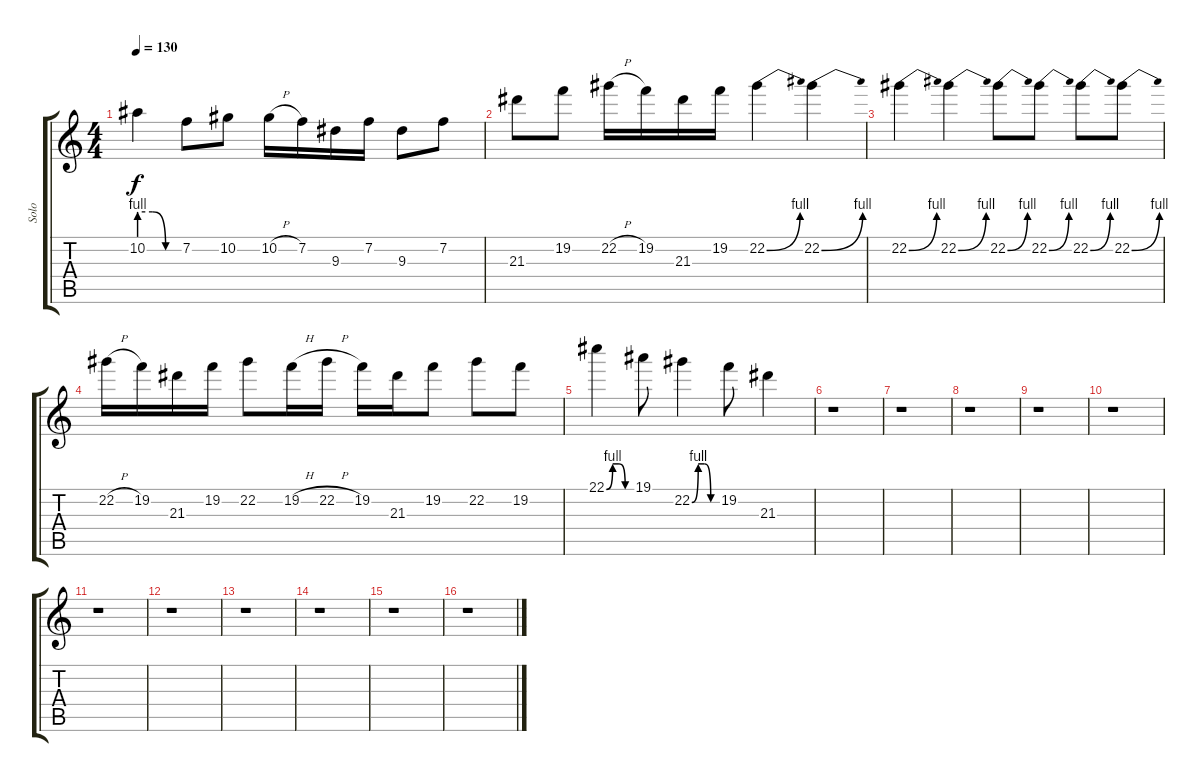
\track ("Solo" "Solo") {instrument distortionguitar}
\staff {score tabs}
\tuning (Eb4 Bb3 Gb3 Db3 Ab2 Eb2) {hide}
\ts (4 4)
\tempo 130
\clef g2
\ks c
10.2{be (custom 0 4 20 4 40 0 60 0)}.4{dy f} 7.2.8 10.2.8 10.2{h}.16 7.2.16 9.3.16 7.2.16 9.3.8 7.2.8 |
21.3.8 19.2.8 22.2{h}.16 19.2.16 21.3.16 19.2.16 22.2{be (bend 0 0 60 4)}.4 22.2{be (bend 0 0 60 4)}.4 |
22.2{be (bend 0 0 60 4)}.4 22.2{be (bend 0 0 60 4)}.4 22.2{be (bend 0 0 60 4)}.8 22.2{be (bend 0 0 60 4)}.8 22.2{be (bend 0 0 60 4)}.8 22.2{be (bend 0 0 60 4)}.8 |
22.2{h}.16 19.2.16 21.3.16 19.2.16 22.2.8 19.2{h}.16 22.2{h}.16 19.2.16 21.3.16 19.2.8 22.2.8 19.2.8 |
22.1{be (custom 0 0 15 4 30 4 45 0 60 0)}.4 19.1.8 22.2{be (custom 0 0 15 4 30 4 45 0 60 0)}.4 19.2.8 21.3.4 |
r.1 |
r.1 |
r.1 |
r.1 |
r.1 |
r.1 |
r.1 |
r.1 |
r.1 |
r.1 |
r.1
